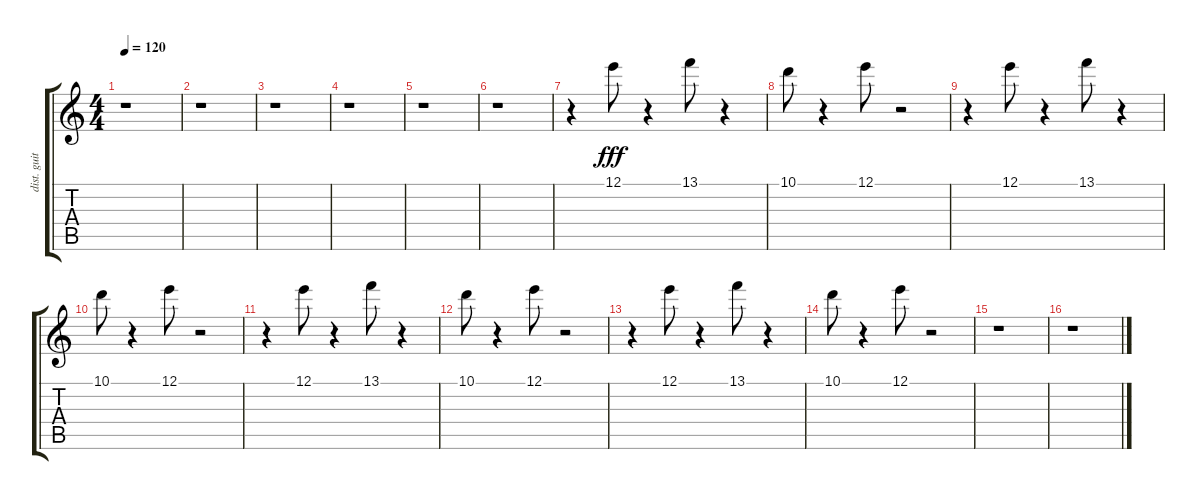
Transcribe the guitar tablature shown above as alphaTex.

\track ("dist. guitar2" "dist. guit") {instrument distortionguitar}
\staff {score tabs}
\tuning (E4 B3 G3 D3 A2 E2) {hide}
\ts (4 4)
\tempo 120
\clef g2
\ks c
r.1{dy fff} |
r.1 |
r.1 |
r.1 |
r.1 |
r.1 |
r.4 12.1.8 r.4 13.1.8 r.4 |
10.1.8 r.4 12.1.8 r.2 |
r.4 12.1.8 r.4 13.1.8 r.4 |
10.1.8 r.4 12.1.8 r.2 |
r.4 12.1.8 r.4 13.1.8 r.4 |
10.1.8 r.4 12.1.8 r.2 |
r.4 12.1.8 r.4 13.1.8 r.4 |
10.1.8 r.4 12.1.8 r.2 |
r.1 |
r.1
